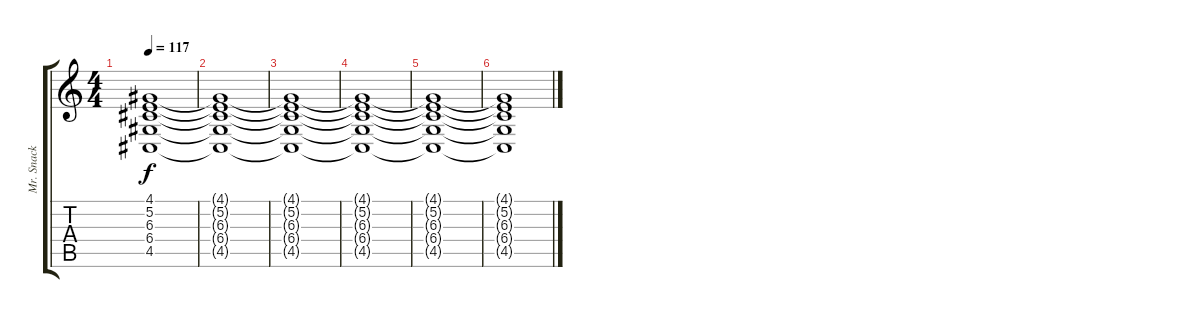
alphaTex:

\track ("Mr. Snack" "Mr. Snack") {instrument pad7halo}
\staff {score tabs}
\tuning (E4 B3 G3 D3 A2 E2) {hide}
\ts (4 4)
\tempo 117
\clef g2
\ks c
(4.1{t} 5.2{t} 6.3{t} 6.4{t} 4.5{t}).1{dy f} |
(4.1{t} 5.2{t} 6.3{t} 6.4{t} 4.5{t}).1 |
(4.1{t} 5.2{t} 6.3{t} 6.4{t} 4.5{t}).1 |
(4.1{t} 5.2{t} 6.3{t} 6.4{t} 4.5{t}).1 |
(4.1{t} 5.2{t} 6.3{t} 6.4{t} 4.5{t}).1 |
(4.1{t} 5.2{t} 6.3{t} 6.4{t} 4.5{t}).1
